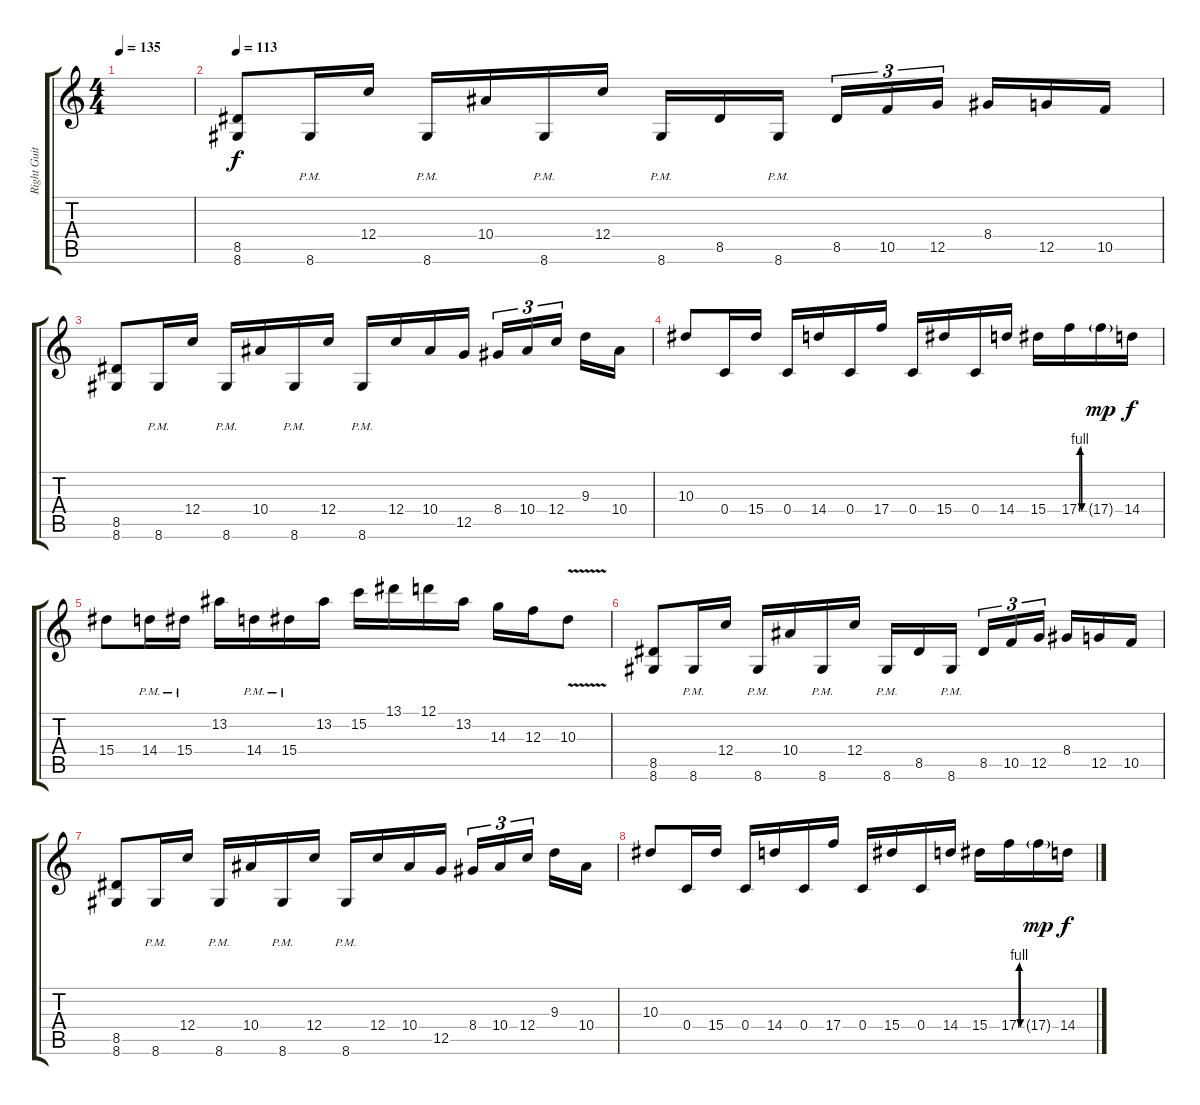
\track ("Right Guitar" "Right Guit") {instrument distortionguitar}
\staff {score tabs}
\tuning (D4 A3 F3 C3 G2 C2) {hide}
\ts (4 4)
\tempo 135
\clef g2
\ks c
|
\tempo 113
(8.5 8.6).8 8.6{pm}.16 12.4.16 8.6{pm}.16 10.4.16 8.6{pm}.16 12.4.16 8.6{pm}.16 8.5.16 8.6{pm}.16{beam splitsecondary} 8.5.16{tu (3 2)} 10.5.16{tu (3 2)} 12.5.16{tu (3 2) beam splitsecondary} 8.4.16 12.5.16 10.5.16 |
(8.5 8.6).8 8.6{pm}.16 12.4.16 8.6{pm}.16 10.4.16 8.6{pm}.16 12.4.16 8.6{pm}.16 12.4.16 10.4.16 12.5.16 8.4.16{tu (3 2)} 10.4.16{tu (3 2)} 12.4.16{tu (3 2) beam splitsecondary} 9.3.16 10.4.16 |
10.3.8 0.4.16 15.4.16 0.4.16 14.4.16 0.4.16 17.4.16 0.4.16 15.4.16 0.4.16 14.4.16 15.4.16 17.4{be (custom 0 0 10 4 20 4 30 0 60 0)}.16 17.4{g}.16{dy mp} 14.4.16{dy f} |
15.4.8 14.4{pm}.16 15.4{pm}.16 13.2.16 14.4{pm}.16 15.4{pm}.16 13.2.16 15.2.16 13.1.16 12.1.16 13.2.16 14.3.16 12.3.16 10.3{v}.8 |
(8.5 8.6).8 8.6{pm}.16 12.4.16 8.6{pm}.16 10.4.16 8.6{pm}.16 12.4.16 8.6{pm}.16 8.5.16 8.6{pm}.16{beam splitsecondary} 8.5.16{tu (3 2)} 10.5.16{tu (3 2)} 12.5.16{tu (3 2) beam splitsecondary} 8.4.16 12.5.16 10.5.16 |
(8.5 8.6).8 8.6{pm}.16 12.4.16 8.6{pm}.16 10.4.16 8.6{pm}.16 12.4.16 8.6{pm}.16 12.4.16 10.4.16 12.5.16 8.4.16{tu (3 2)} 10.4.16{tu (3 2)} 12.4.16{tu (3 2) beam splitsecondary} 9.3.16 10.4.16 |
10.3.8 0.4.16 15.4.16 0.4.16 14.4.16 0.4.16 17.4.16 0.4.16 15.4.16 0.4.16 14.4.16 15.4.16 17.4{be (custom 0 0 10 4 20 4 30 0 60 0)}.16 17.4{g}.16{dy mp} 14.4.16{dy f}
